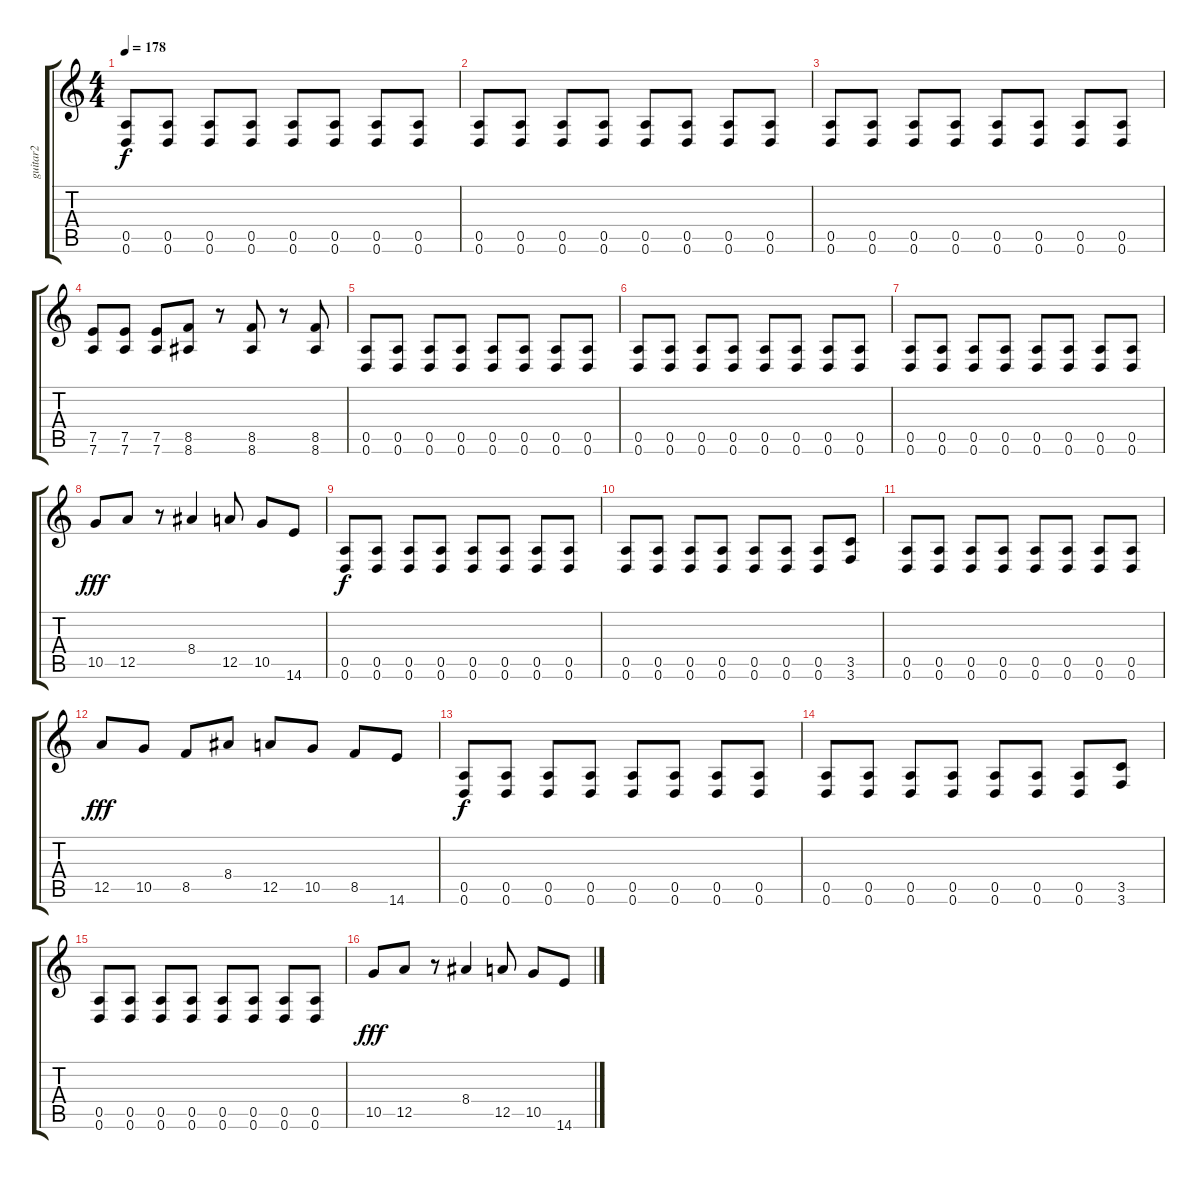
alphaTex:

\track ("guitar2" "guitar2") {instrument overdrivenguitar}
\staff {score tabs}
\tuning (E4 B3 G3 D3 A2 D2) {hide}
\ts (4 4)
\tempo 178
\clef g2
\ks c
(0.5 0.6).8{dy f} (0.5 0.6).8 (0.5 0.6).8 (0.5 0.6).8 (0.5 0.6).8 (0.5 0.6).8 (0.5 0.6).8 (0.5 0.6).8 |
(0.5 0.6).8 (0.5 0.6).8 (0.5 0.6).8 (0.5 0.6).8 (0.5 0.6).8 (0.5 0.6).8 (0.5 0.6).8 (0.5 0.6).8 |
(0.5 0.6).8 (0.5 0.6).8 (0.5 0.6).8 (0.5 0.6).8 (0.5 0.6).8 (0.5 0.6).8 (0.5 0.6).8 (0.5 0.6).8 |
(7.5 7.6).8 (7.5 7.6).8 (7.5 7.6).8 (8.5 8.6).8 r.8 (8.5 8.6).8 r.8 (8.5 8.6).8 |
(0.5 0.6).8 (0.5 0.6).8 (0.5 0.6).8 (0.5 0.6).8 (0.5 0.6).8 (0.5 0.6).8 (0.5 0.6).8 (0.5 0.6).8 |
(0.5 0.6).8 (0.5 0.6).8 (0.5 0.6).8 (0.5 0.6).8 (0.5 0.6).8 (0.5 0.6).8 (0.5 0.6).8 (0.5 0.6).8 |
(0.5 0.6).8 (0.5 0.6).8 (0.5 0.6).8 (0.5 0.6).8 (0.5 0.6).8 (0.5 0.6).8 (0.5 0.6).8 (0.5 0.6).8 |
10.5.8{dy fff} 12.5.8 r.8 8.4.4 12.5.8 10.5.8 14.6.8 |
(0.5 0.6).8{dy f} (0.5 0.6).8 (0.5 0.6).8 (0.5 0.6).8 (0.5 0.6).8 (0.5 0.6).8 (0.5 0.6).8 (0.5 0.6).8 |
(0.5 0.6).8 (0.5 0.6).8 (0.5 0.6).8 (0.5 0.6).8 (0.5 0.6).8 (0.5 0.6).8 (0.5 0.6).8 (3.5 3.6).8 |
(0.5 0.6).8 (0.5 0.6).8 (0.5 0.6).8 (0.5 0.6).8 (0.5 0.6).8 (0.5 0.6).8 (0.5 0.6).8 (0.5 0.6).8 |
12.5.8{dy fff} 10.5.8 8.5.8 8.4.8 12.5.8 10.5.8 8.5.8 14.6.8 |
(0.5 0.6).8{dy f} (0.5 0.6).8 (0.5 0.6).8 (0.5 0.6).8 (0.5 0.6).8 (0.5 0.6).8 (0.5 0.6).8 (0.5 0.6).8 |
(0.5 0.6).8 (0.5 0.6).8 (0.5 0.6).8 (0.5 0.6).8 (0.5 0.6).8 (0.5 0.6).8 (0.5 0.6).8 (3.5 3.6).8 |
(0.5 0.6).8 (0.5 0.6).8 (0.5 0.6).8 (0.5 0.6).8 (0.5 0.6).8 (0.5 0.6).8 (0.5 0.6).8 (0.5 0.6).8 |
10.5.8{dy fff} 12.5.8 r.8 8.4.4 12.5.8 10.5.8 14.6.8
